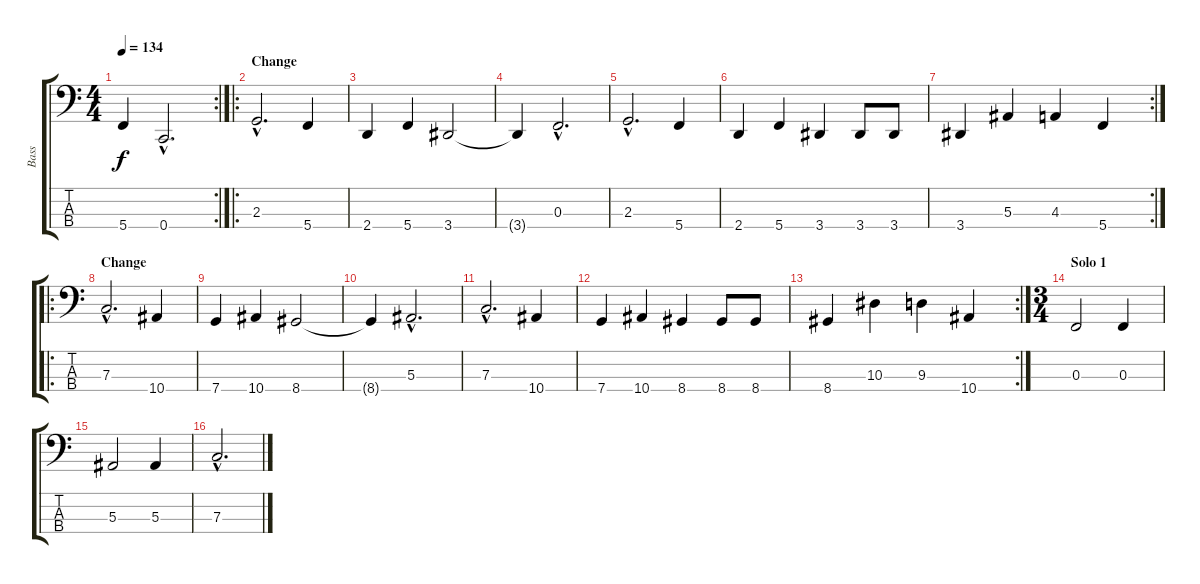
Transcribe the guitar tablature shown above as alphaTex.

\track ("Bass" "Bass") {instrument electricbassfinger}
\staff {score tabs}
\tuning (Eb2 Bb1 F1 C1) {hide}
\rc 2
\ts (4 4)
\tempo 134
\clef f4
\ks c
5.4{t}.4{dy f} 0.4{hac}.2{d} |
\ro
\section ("" "Change")
2.3{hac}.2{d} 5.4.4 |
2.4.4 5.4.4 3.4.2 |
3.4{t}.4 0.3{hac}.2{d} |
2.3{hac}.2{d} 5.4.4 |
2.4.4 5.4.4 3.4.4 3.4.8 3.4.8 |
\rc 2
3.4.4 5.3.4 4.3.4 5.4.4 |
\ro
\section ("" "Change")
7.3{hac}.2{d} 10.4.4 |
7.4.4 10.4.4 8.4.2 |
8.4{t}.4 5.3{hac}.2{d} |
7.3{hac}.2{d} 10.4.4 |
7.4.4 10.4.4 8.4.4 8.4.8 8.4.8 |
\rc 2
8.4.4 10.3.4 9.3.4 10.4.4 |
\ts (3 4)
\section ("" "Solo 1")
0.3.2 0.3.4 |
5.3.2 5.3.4 |
7.3{hac}.2{d}
